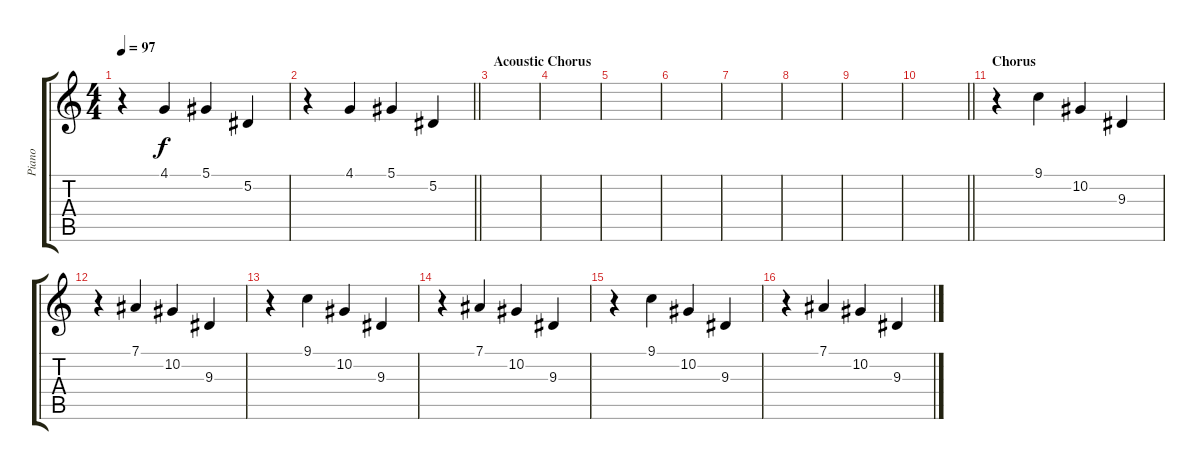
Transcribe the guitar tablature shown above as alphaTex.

\track ("Piano" "Piano") {instrument electricgrandpiano}
\staff {score tabs}
\tuning (Eb4 Bb3 Gb3 Db3 Ab2 Db2) {hide}
\ts (4 4)
\tempo 97
\clef g2
\ks c
r.4{dy f} 4.1.4 5.1.4 5.2.4 |
\barLineRight lightlight
r.4 4.1.4 5.1.4 5.2.4 |
\section ("" "Acoustic Chorus")
|
|
|
|
|
|
|
\barLineRight lightlight
|
\section ("" "Chorus")
r.4 9.1.4 10.2.4 9.3.4 |
r.4 7.1.4 10.2.4 9.3.4 |
r.4 9.1.4 10.2.4 9.3.4 |
r.4 7.1.4 10.2.4 9.3.4 |
r.4 9.1.4 10.2.4 9.3.4 |
r.4 7.1.4 10.2.4 9.3.4
